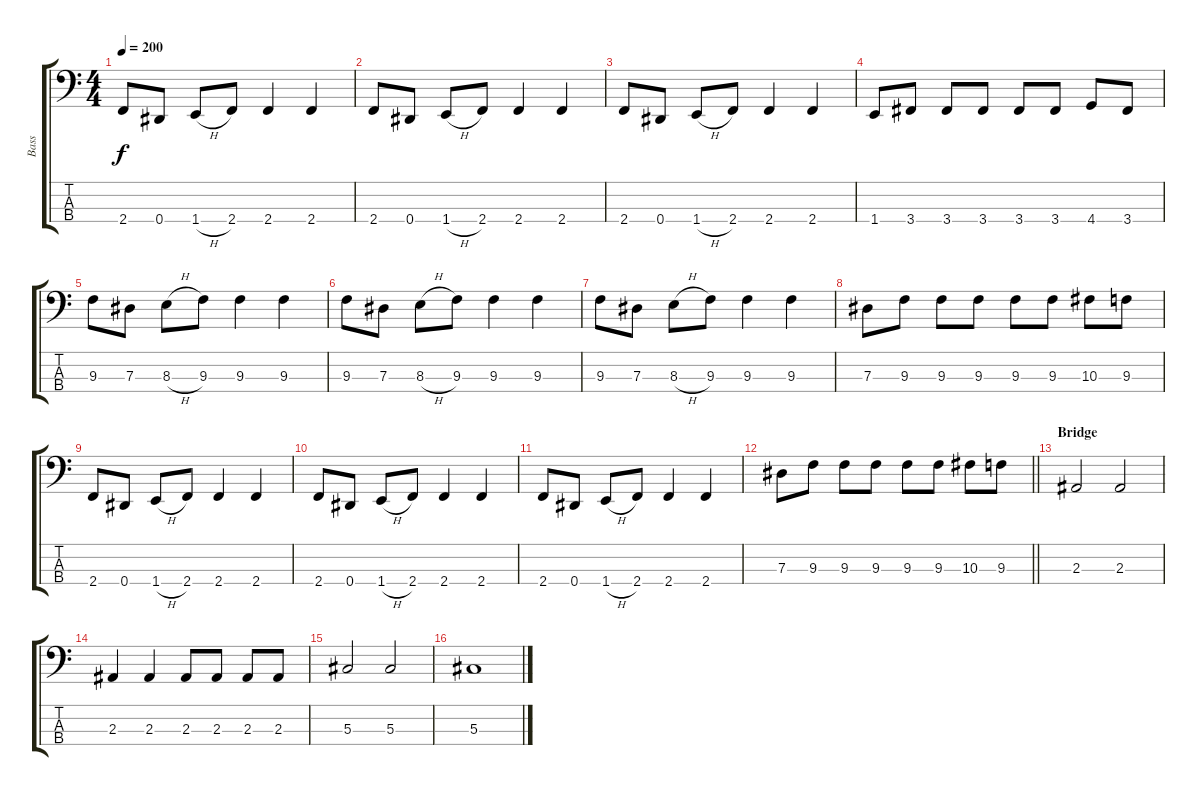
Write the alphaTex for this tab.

\track ("Bass" "Bass") {instrument electricbassfinger}
\staff {score tabs}
\tuning (Gb2 Db2 Ab1 Eb1) {hide}
\ts (4 4)
\tempo 200
\clef f4
\ks c
2.4.8{dy f} 0.4.8 1.4{h}.8 2.4.8 2.4.4 2.4.4 |
2.4.8 0.4.8 1.4{h}.8 2.4.8 2.4.4 2.4.4 |
2.4.8 0.4.8 1.4{h}.8 2.4.8 2.4.4 2.4.4 |
1.4.8 3.4.8 3.4.8 3.4.8 3.4.8 3.4.8 4.4.8 3.4.8 |
9.3.8 7.3.8 8.3{h}.8 9.3.8 9.3.4 9.3.4 |
9.3.8 7.3.8 8.3{h}.8 9.3.8 9.3.4 9.3.4 |
9.3.8 7.3.8 8.3{h}.8 9.3.8 9.3.4 9.3.4 |
7.3.8 9.3.8 9.3.8 9.3.8 9.3.8 9.3.8 10.3.8 9.3.8 |
2.4.8 0.4.8 1.4{h}.8 2.4.8 2.4.4 2.4.4 |
2.4.8 0.4.8 1.4{h}.8 2.4.8 2.4.4 2.4.4 |
2.4.8 0.4.8 1.4{h}.8 2.4.8 2.4.4 2.4.4 |
\barLineRight lightlight
7.3.8 9.3.8 9.3.8 9.3.8 9.3.8 9.3.8 10.3.8 9.3.8 |
\section ("" "Bridge")
2.3.2 2.3.2 |
2.3.4 2.3.4 2.3.8 2.3.8 2.3.8 2.3.8 |
5.3.2 5.3.2 |
5.3{h}.1
